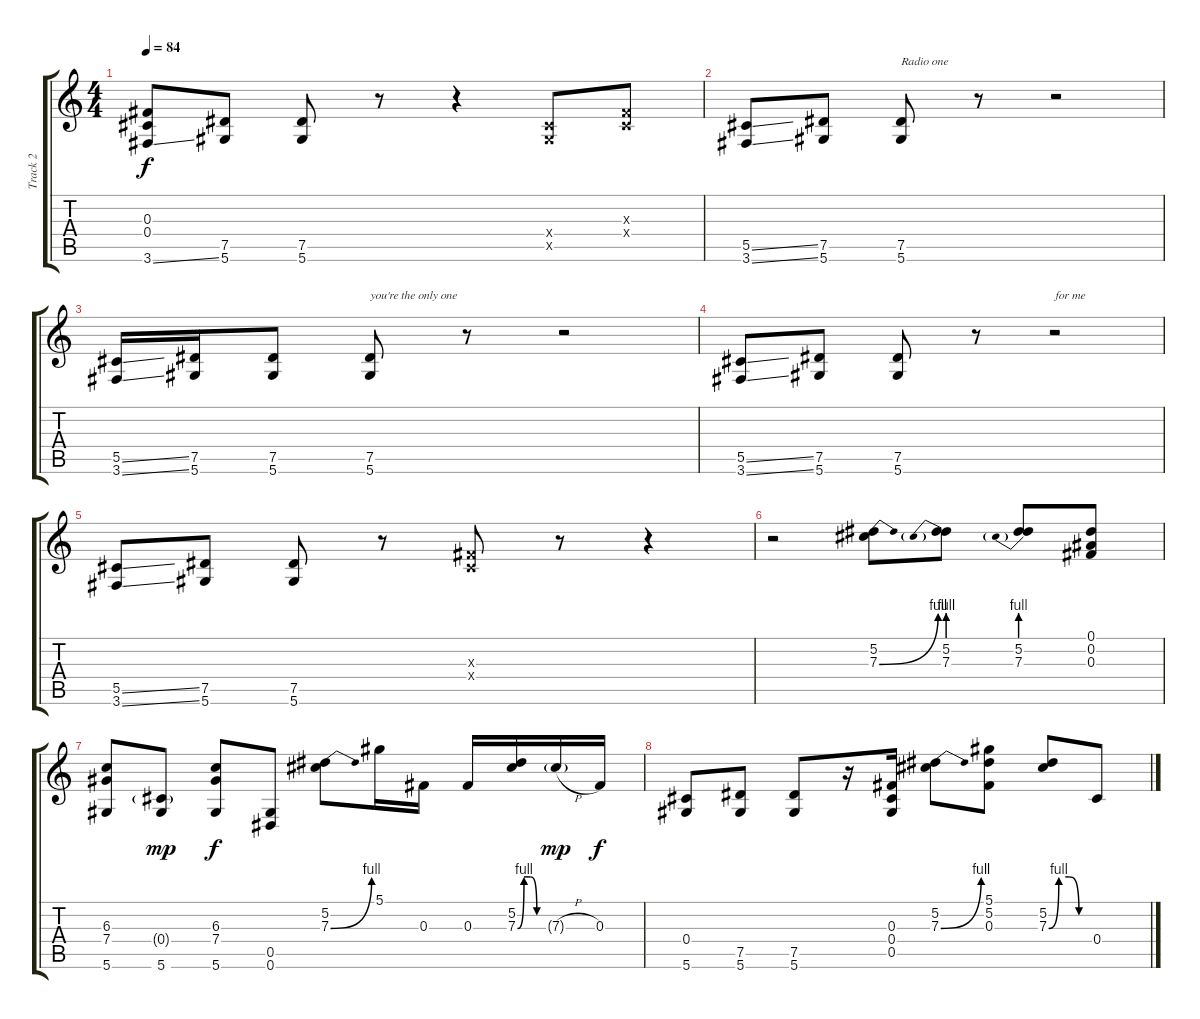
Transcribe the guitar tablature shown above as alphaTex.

\track ("Track 2" "Track 2") {instrument fretlessbass}
\staff {score tabs}
\tuning (Eb4 Bb3 Gb3 Db3 Ab2 Eb2) {hide}
\ts (4 4)
\tempo 84
\clef g2
\ks c
(0.3 0.4 3.6{ss}).8{dy f instrument fretlessbass} (7.5 5.6).8 (7.5 5.6).8 r.8 r.4 (0.4{x} 0.5{x}).8 (0.3{x} 0.4{x}).8 |
(5.5{ss} 3.6{ss}).8 (7.5 5.6).8 (7.5 5.6).8{txt "Radio one"} r.8 r.2 |
(5.5{ss} 3.6{ss}).16 (7.5 5.6).16 (7.5 5.6).8 (7.5 5.6).8{txt "you're the only one"} r.8 r.2 |
(5.5{ss} 3.6{ss}).8 (7.5 5.6).8 (7.5 5.6).8 r.8 r.2{txt "for me"} |
(5.5{ss} 3.6{ss}).8 (7.5 5.6).8 (7.5 5.6).8 r.8 (0.3{x} 0.4{x}).8 r.8 r.4 |
r.2 (5.2 7.3{be (bend 0 0 60 4)}).8 (5.2 7.3{be (prebend 0 4 60 4)}).8 (5.2 7.3{be (prebend 0 4 60 4)}).8 (0.1 0.2 0.3).8 |
(6.3 7.4 5.6).8 (0.4{g} 5.6).8{dy mp} (6.3 7.4 5.6).8{dy f} (0.5 0.6).8 (5.2 7.3{be (bend 0 0 60 4)}).8 5.1.16 0.3.16 0.3.16 (5.2 7.3{be (custom 0 0 15 4 30 4 45 0 60 0)}).16 7.3{h g}.16{dy mp} 0.3.16{dy f} |
(0.4 5.6).8 (7.5 5.6).8 (7.5 5.6).8 r.16 (0.3 0.4 0.5).16 (5.2 7.3{be (bend 0 0 60 4)}).8 (5.1 5.2 0.3).8 (5.2 7.3{be (custom 0 0 15 4 30 4 45 0 60 0)}).8 0.4.8
